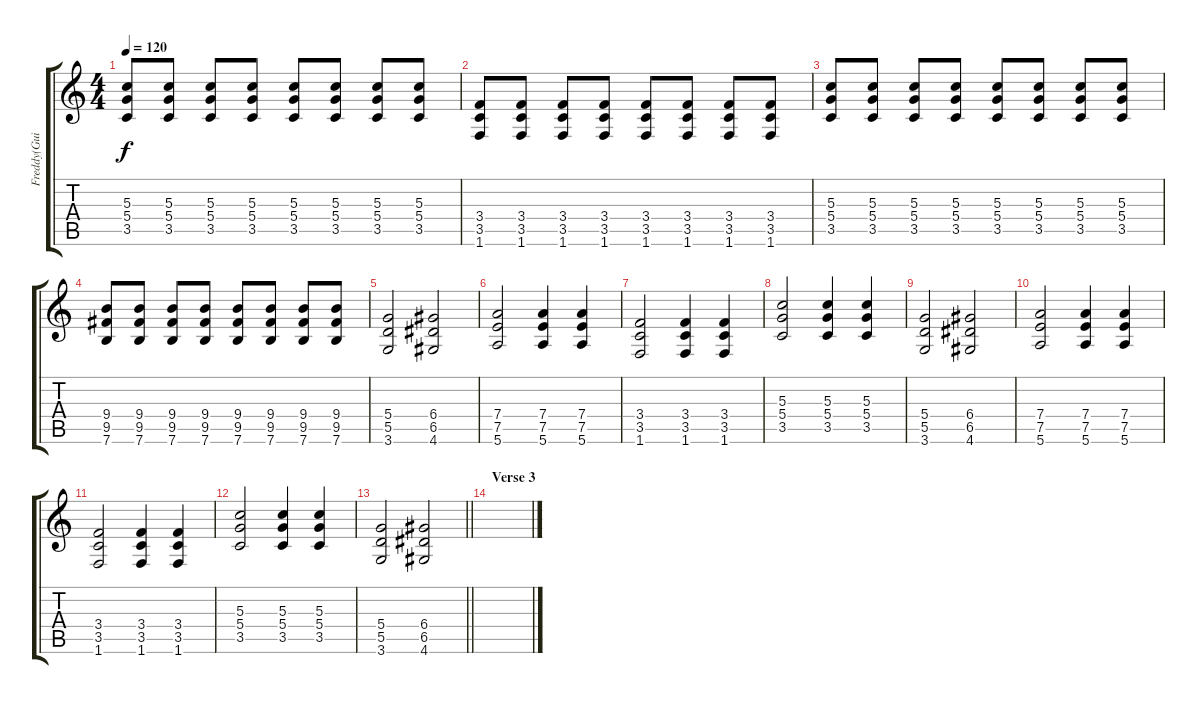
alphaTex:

\track ("Freddy(Guitar)" "Freddy(Gui") {instrument distortionguitar}
\staff {score tabs}
\tuning (E4 B3 G3 D3 A2 E2) {hide}
\ts (4 4)
\tempo 120
\clef g2
\ks c
(5.3 5.4 3.5).8{dy f} (5.3 5.4 3.5).8 (5.3 5.4 3.5).8 (5.3 5.4 3.5).8 (5.3 5.4 3.5).8 (5.3 5.4 3.5).8 (5.3 5.4 3.5).8 (5.3 5.4 3.5).8 |
(3.4 3.5 1.6).8 (3.4 3.5 1.6).8 (3.4 3.5 1.6).8 (3.4 3.5 1.6).8 (3.4 3.5 1.6).8 (3.4 3.5 1.6).8 (3.4 3.5 1.6).8 (3.4 3.5 1.6).8 |
(5.3 5.4 3.5).8 (5.3 5.4 3.5).8 (5.3 5.4 3.5).8 (5.3 5.4 3.5).8 (5.3 5.4 3.5).8 (5.3 5.4 3.5).8 (5.3 5.4 3.5).8 (5.3 5.4 3.5).8 |
(9.4 9.5 7.6).8 (9.4 9.5 7.6).8 (9.4 9.5 7.6).8 (9.4 9.5 7.6).8 (9.4 9.5 7.6).8 (9.4 9.5 7.6).8 (9.4 9.5 7.6).8 (9.4 9.5 7.6).8 |
(5.4 5.5 3.6).2 (6.4 6.5 4.6).2 |
(7.4 7.5 5.6).2 (7.4 7.5 5.6).4 (7.4 7.5 5.6).4 |
(3.4 3.5 1.6).2 (3.4 3.5 1.6).4 (3.4 3.5 1.6).4 |
(5.3 5.4 3.5).2 (5.3 5.4 3.5).4 (5.3 5.4 3.5).4 |
(5.4 5.5 3.6).2 (6.4 6.5 4.6).2 |
(7.4 7.5 5.6).2 (7.4 7.5 5.6).4 (7.4 7.5 5.6).4 |
(3.4 3.5 1.6).2 (3.4 3.5 1.6).4 (3.4 3.5 1.6).4 |
(5.3 5.4 3.5).2 (5.3 5.4 3.5).4 (5.3 5.4 3.5).4 |
\barLineRight lightlight
(5.4 5.5 3.6).2 (6.4 6.5 4.6).2 |
\section ("" "Verse 3")
